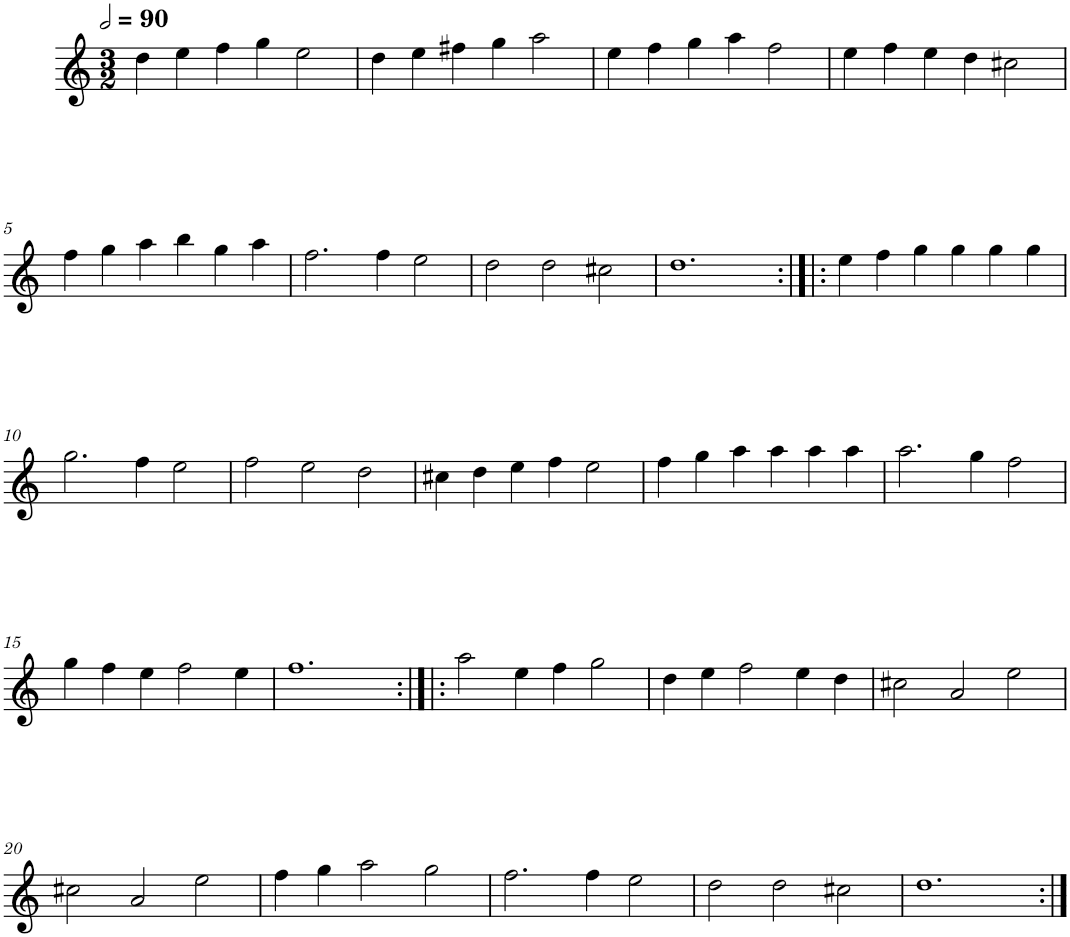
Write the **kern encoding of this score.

**kern
*part1
*staff1
*I"Cinq parties
*clefG2
*k[]
*M3/2
*MM180
=1
4dd\
4ee\
4ff\
4gg\
2ee\
=2
4dd\
4ee\
4ff#X\
4gg\
2aa\
=3
4ee\
4ff\
4gg\
4aa\
2ff\
=4
4ee\
4ff\
4ee\
4dd\
2cc#X\
!!LO:LB:g=z
=5
4ff\
4gg\
4aa\
4bb\
4gg\
4aa\
=6
2.ff\
4ff\
2ee\
=7
2dd\
2dd\
2cc#X\
=8
1.dd
=9:|!|:
4ee\
4ff\
4gg\
4gg\
4gg\
4gg\
!!LO:LB:g=z
=10
2.gg\
4ff\
2ee\
=11
2ff\
2ee\
2dd\
=12
4cc#X\
4dd\
4ee\
4ff\
2ee\
=13
4ff\
4gg\
4aa\
4aa\
4aa\
4aa\
=14
2.aa\
4gg\
2ff\
!!LO:LB:g=z
=15
4gg\
4ff\
4ee\
2ff\
4ee\
=16
1.ff
=17:|!|:
2aa\
4ee\
4ff\
2gg\
=18
4dd\
4ee\
2ff\
4ee\
4dd\
=19
2cc#X\
2a/
2ee\
!!LO:LB:g=z
=20
2cc#X\
2a/
2ee\
=21
4ff\
4gg\
2aa\
2gg\
=22
2.ff\
4ff\
2ee\
=23
2dd\
2dd\
2cc#X\
=24
1.dd
=:|!
*-
